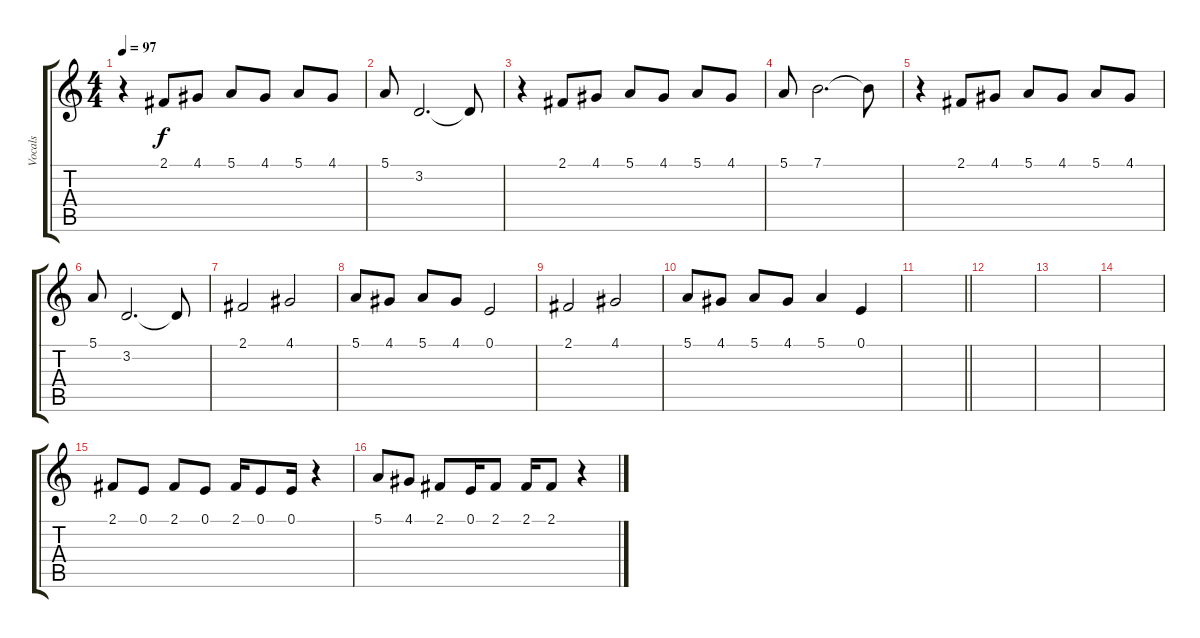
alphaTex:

\track ("Vocals" "Vocals") {instrument tenorsax}
\staff {score tabs}
\tuning (E4 B3 G3 D3 A2 E2) {hide}
\ts (4 4)
\tempo 97
\clef g2
\ks c
r.4{dy f} 2.1.8 4.1.8 5.1.8 4.1.8 5.1.8 4.1.8 |
5.1.8 3.2.2{d} 3.2{t}.8 |
r.4 2.1.8 4.1.8 5.1.8 4.1.8 5.1.8 4.1.8 |
5.1.8 7.1.2{d} 7.1{t}.8 |
r.4 2.1.8 4.1.8 5.1.8 4.1.8 5.1.8 4.1.8 |
5.1.8 3.2.2{d} 3.2{t}.8 |
2.1.2 4.1.2 |
5.1.8 4.1.8 5.1.8 4.1.8 0.1.2 |
2.1.2 4.1.2 |
5.1.8 4.1.8 5.1.8 4.1.8 5.1.4 0.1.4 |
\barLineRight lightlight
|
|
|
|
2.1.8{volume 16} 0.1.8 2.1.8 0.1.8 2.1.16 0.1.8 0.1.16 r.4 |
5.1.8 4.1.8 2.1.8 0.1.16 2.1.8 2.1.16 2.1.8 r.4
